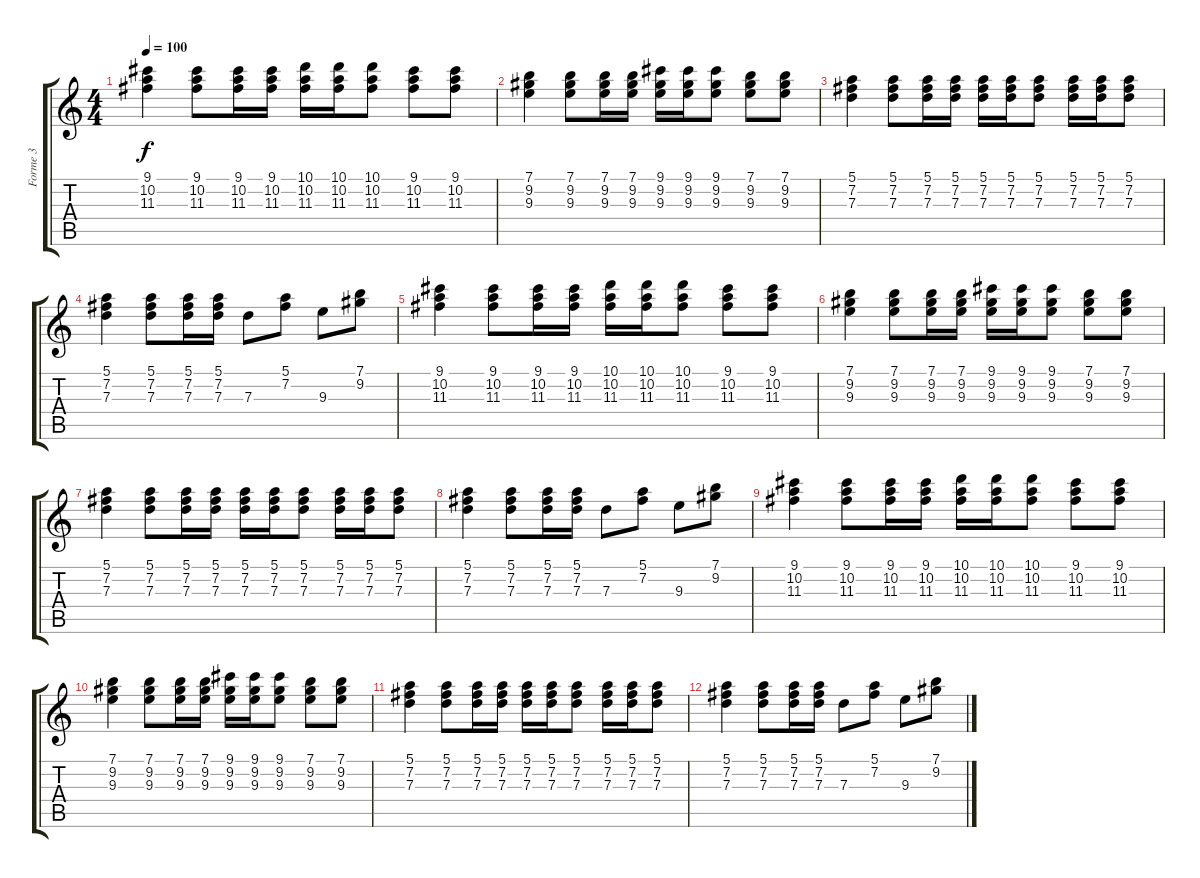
\track ("Forme 3" "Forme 3") {instrument acousticguitarsteel}
\staff {score tabs}
\tuning (E4 B3 G3 D3 A2 E2) {hide}
\ts (4 4)
\tempo 100
\clef g2
\ks c
(9.1 10.2 11.3).4{dy f} (9.1 10.2 11.3).8 (9.1 10.2 11.3).16 (9.1 10.2 11.3).16 (10.1 10.2 11.3).16 (10.1 10.2 11.3).16 (10.1 10.2 11.3).8 (9.1 10.2 11.3).8 (9.1 10.2 11.3).8 |
(7.1 9.2 9.3).4 (7.1 9.2 9.3).8 (7.1 9.2 9.3).16 (7.1 9.2 9.3).16 (9.1 9.2 9.3).16 (9.1 9.2 9.3).16 (9.1 9.2 9.3).8 (7.1 9.2 9.3).8 (7.1 9.2 9.3).8 |
(5.1 7.2 7.3).4 (5.1 7.2 7.3).8 (5.1 7.2 7.3).16 (5.1 7.2 7.3).16 (5.1 7.2 7.3).16 (5.1 7.2 7.3).16 (5.1 7.2 7.3).8 (5.1 7.2 7.3).16 (5.1 7.2 7.3).16 (5.1 7.2 7.3).8 |
(5.1 7.2 7.3).4 (5.1 7.2 7.3).8 (5.1 7.2 7.3).16 (5.1 7.2 7.3).16 7.3.8 (5.1 7.2).8 9.3.8 (7.1 9.2).8 |
(9.1 10.2 11.3).4 (9.1 10.2 11.3).8 (9.1 10.2 11.3).16 (9.1 10.2 11.3).16 (10.1 10.2 11.3).16 (10.1 10.2 11.3).16 (10.1 10.2 11.3).8 (9.1 10.2 11.3).8 (9.1 10.2 11.3).8 |
(7.1 9.2 9.3).4 (7.1 9.2 9.3).8 (7.1 9.2 9.3).16 (7.1 9.2 9.3).16 (9.1 9.2 9.3).16 (9.1 9.2 9.3).16 (9.1 9.2 9.3).8 (7.1 9.2 9.3).8 (7.1 9.2 9.3).8 |
(5.1 7.2 7.3).4 (5.1 7.2 7.3).8 (5.1 7.2 7.3).16 (5.1 7.2 7.3).16 (5.1 7.2 7.3).16 (5.1 7.2 7.3).16 (5.1 7.2 7.3).8 (5.1 7.2 7.3).16 (5.1 7.2 7.3).16 (5.1 7.2 7.3).8 |
(5.1 7.2 7.3).4 (5.1 7.2 7.3).8 (5.1 7.2 7.3).16 (5.1 7.2 7.3).16 7.3.8 (5.1 7.2).8 9.3.8 (7.1 9.2).8 |
(9.1 10.2 11.3).4 (9.1 10.2 11.3).8 (9.1 10.2 11.3).16 (9.1 10.2 11.3).16 (10.1 10.2 11.3).16 (10.1 10.2 11.3).16 (10.1 10.2 11.3).8 (9.1 10.2 11.3).8 (9.1 10.2 11.3).8 |
(7.1 9.2 9.3).4 (7.1 9.2 9.3).8 (7.1 9.2 9.3).16 (7.1 9.2 9.3).16 (9.1 9.2 9.3).16 (9.1 9.2 9.3).16 (9.1 9.2 9.3).8 (7.1 9.2 9.3).8 (7.1 9.2 9.3).8 |
(5.1 7.2 7.3).4 (5.1 7.2 7.3).8 (5.1 7.2 7.3).16 (5.1 7.2 7.3).16 (5.1 7.2 7.3).16 (5.1 7.2 7.3).16 (5.1 7.2 7.3).8 (5.1 7.2 7.3).16 (5.1 7.2 7.3).16 (5.1 7.2 7.3).8 |
(5.1 7.2 7.3).4 (5.1 7.2 7.3).8 (5.1 7.2 7.3).16 (5.1 7.2 7.3).16 7.3.8 (5.1 7.2).8 9.3.8 (7.1 9.2).8
